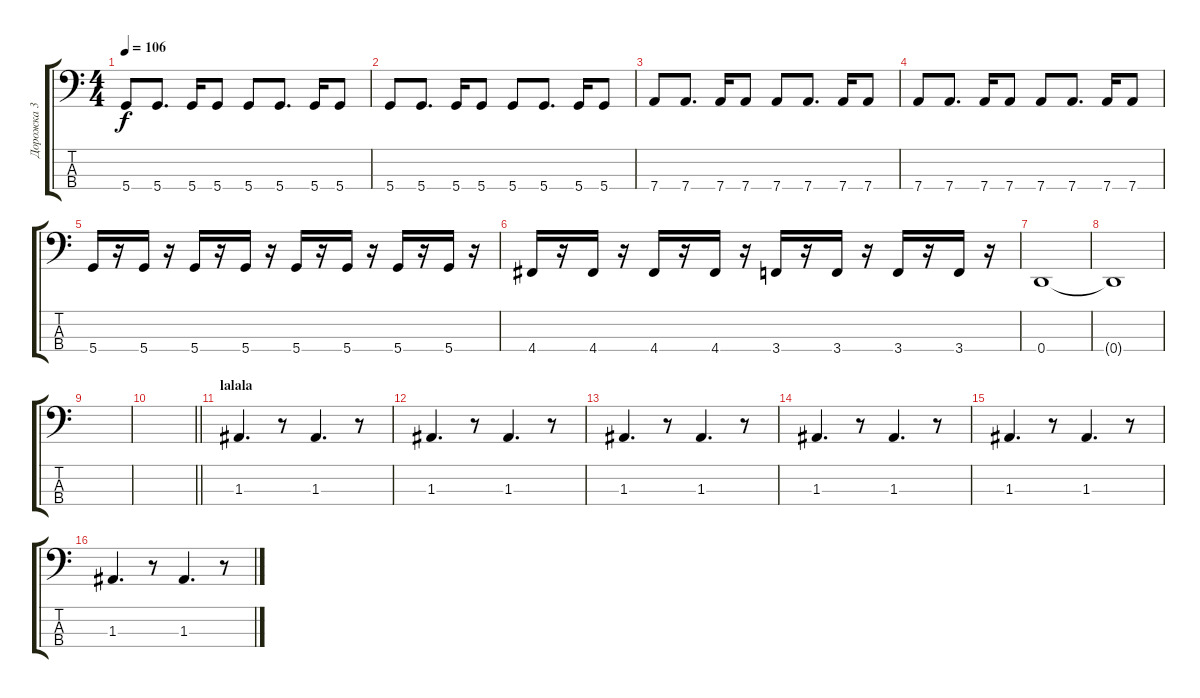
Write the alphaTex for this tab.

\track ("Дорожка 3" "Дорожка 3") {instrument electricbassfinger}
\staff {score tabs}
\tuning (G2 D2 A1 D1) {hide}
\ts (4 4)
\tempo 106
\clef f4
\ks c
5.4.8{dy f} 5.4.8{d} 5.4.16 5.4.8 5.4.8 5.4.8{d} 5.4.16 5.4.8 |
5.4.8 5.4.8{d} 5.4.16 5.4.8 5.4.8 5.4.8{d} 5.4.16 5.4.8 |
7.4.8 7.4.8{d} 7.4.16 7.4.8 7.4.8 7.4.8{d} 7.4.16 7.4.8 |
7.4.8 7.4.8{d} 7.4.16 7.4.8 7.4.8 7.4.8{d} 7.4.16 7.4.8 |
5.4.16 r.16 5.4.16 r.16 5.4.16 r.16 5.4.16 r.16 5.4.16 r.16 5.4.16 r.16 5.4.16 r.16 5.4.16 r.16 |
4.4.16 r.16 4.4.16 r.16 4.4.16 r.16 4.4.16 r.16 3.4.16 r.16 3.4.16 r.16 3.4.16 r.16 3.4.16 r.16 |
0.4.1 |
0.4{t}.1 |
|
\barLineRight lightlight
|
\section ("" "lalala")
1.3.4{d} r.8 1.3.4{d} r.8 |
1.3.4{d} r.8 1.3.4{d} r.8 |
1.3.4{d} r.8 1.3.4{d} r.8 |
1.3.4{d} r.8 1.3.4{d} r.8 |
1.3.4{d} r.8 1.3.4{d} r.8 |
1.3.4{d} r.8 1.3.4{d} r.8
